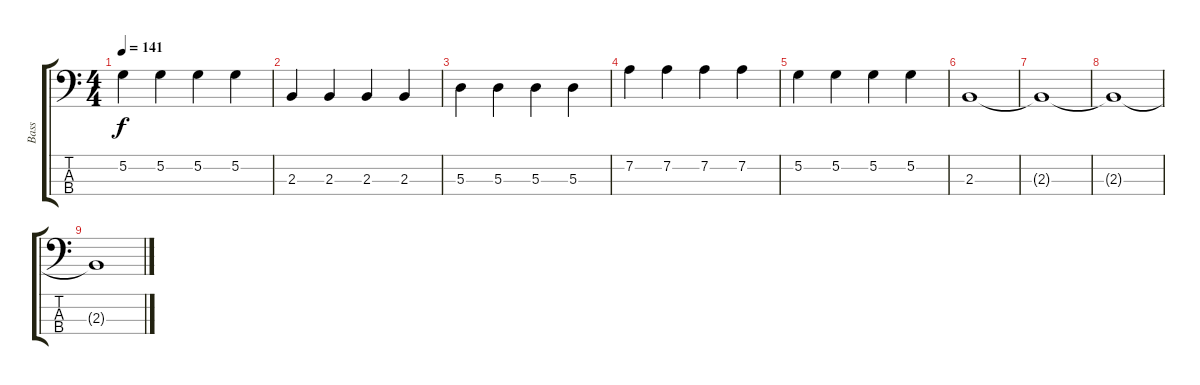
\track ("Bass" "Bass") {instrument electricbassfinger}
\staff {score tabs}
\tuning (G2 D2 A1 E1) {hide}
\ts (4 4)
\tempo 141
\clef f4
\ks c
5.2.4{dy f} 5.2.4 5.2.4 5.2.4 |
2.3.4 2.3.4 2.3.4 2.3.4 |
5.3.4 5.3.4 5.3.4 5.3.4 |
7.2.4 7.2.4 7.2.4 7.2.4 |
5.2.4 5.2.4 5.2.4 5.2.4 |
2.3.1{volume 0} |
2.3{t}.1 |
2.3{t}.1 |
2.3{t}.1
